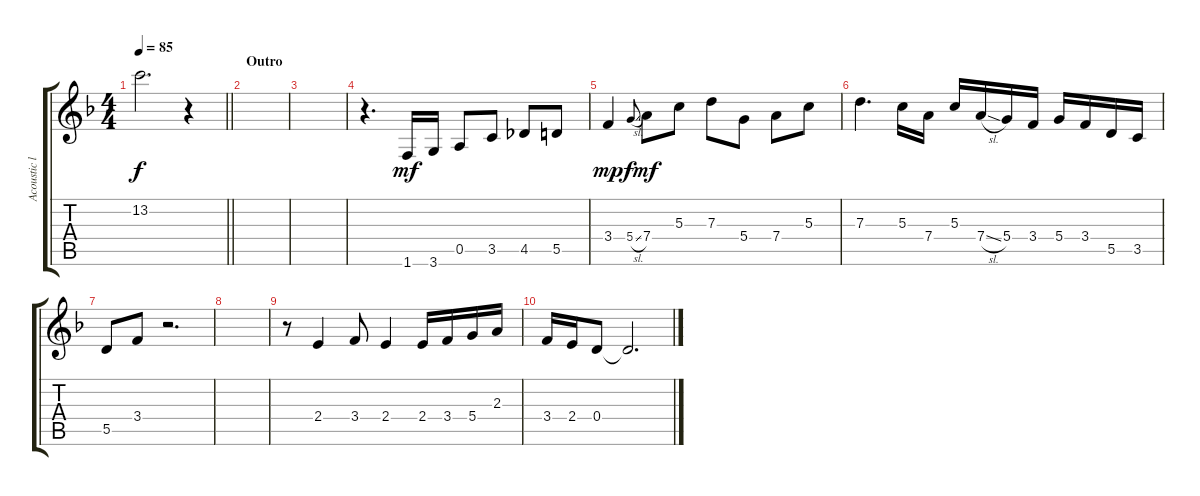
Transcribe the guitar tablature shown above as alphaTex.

\track ("Acoustic lead" "Acoustic l") {instrument acousticguitarsteel}
\staff {score tabs}
\tuning (E4 B3 G3 D3 A2 E2) {hide}
\ts (4 4)
\tempo 85
\clef g2
\barLineRight lightlight
\ks dminor
13.2{t}.2{d dy f} r.4 |
\section ("" "Outro")
|
|
r.4{d} 1.6.16{dy mf} 3.6.16 0.5.8 3.5.8 4.5.8 5.5.8 |
3.4.4{dy mp} 5.4{sl}.8{gr onbeat dy f} 7.4.8{dy mf} 5.3.8 7.3.8 5.4.8 7.4.8 5.3.8 |
7.3.4{d} 5.3.16 7.4.16 5.3.16 7.4{sl}.16 5.4.16 3.4.16 5.4.16 3.4.16 5.5.16 3.5.16 |
5.5.8 3.4.8 r.2{d} |
|
r.8 2.4.4 3.4.8 2.4.4 2.4.16 3.4.16 5.4.16 2.3.16 |
3.4.16 2.4.16 0.4.8 0.4{t}.2{d}
